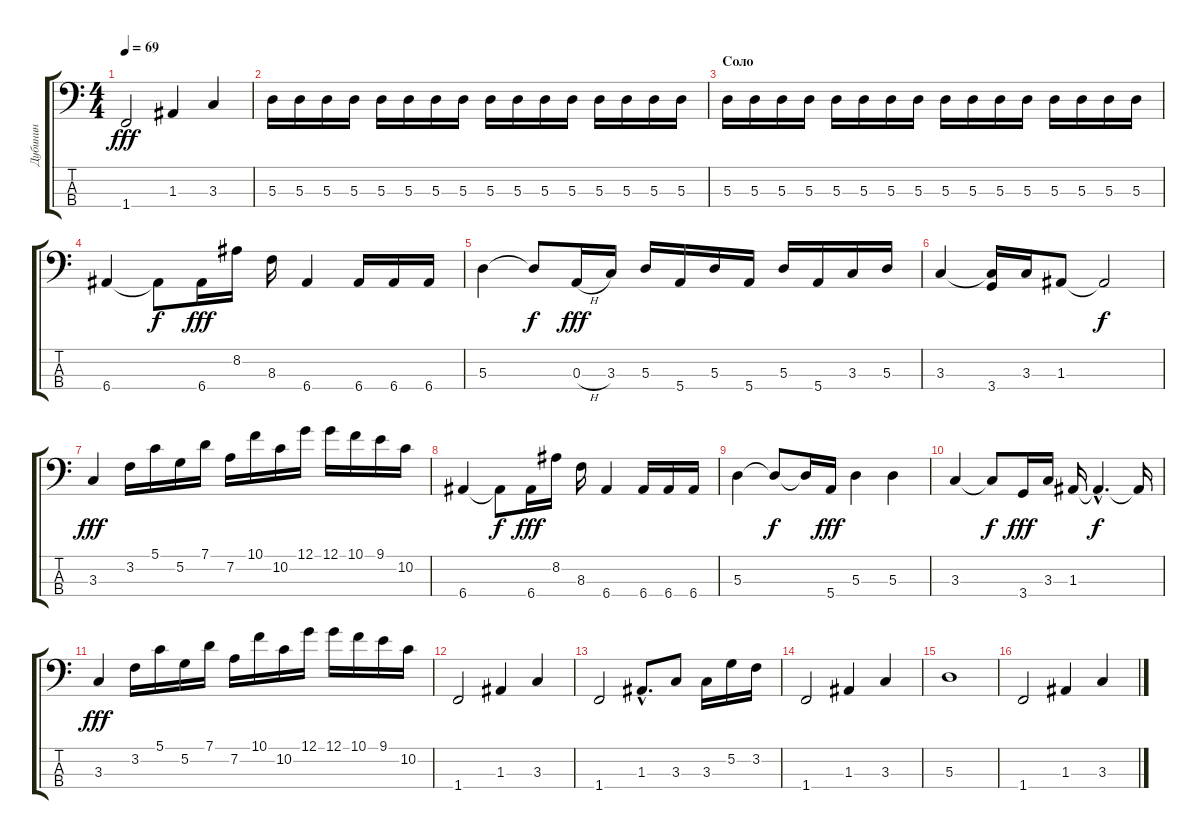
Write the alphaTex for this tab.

\track ("Дубинин" "Дубинин") {instrument electricbassfinger}
\staff {score tabs}
\tuning (G2 D2 A1 E1) {hide}
\ts (4 4)
\tempo 69
\clef f4
\ks c
1.4.2{dy fff} 1.3.4 3.3.4 |
5.3.16 5.3.16 5.3.16 5.3.16 5.3.16 5.3.16 5.3.16 5.3.16 5.3.16 5.3.16 5.3.16 5.3.16 5.3.16 5.3.16 5.3.16 5.3.16 |
\section ("" "Соло")
5.3.16 5.3.16 5.3.16 5.3.16 5.3.16 5.3.16 5.3.16 5.3.16 5.3.16 5.3.16 5.3.16 5.3.16 5.3.16 5.3.16 5.3.16 5.3.16 |
6.4.4 6.4{t}.8{dy f} 6.4.16{dy fff} 8.2.16 8.3.16 6.4.4 6.4.16 6.4.16 6.4.16 |
5.3.4 5.3{t}.8{dy f} 0.3{h}.16{dy fff} 3.3.16 5.3.16 5.4.16 5.3.16 5.4.16 5.3.16 5.4.16 3.3.16 5.3.16 |
3.3.4 (3.3{t} 3.4).16 3.3.16 1.3.8 1.3{t}.2{dy f} |
3.3.4{dy fff} 3.2.16 5.1.16 5.2.16 7.1.16 7.2.16 10.1.16 10.2.16 12.1.16 12.1.16 10.1.16 9.1.16 10.2.16 |
6.4.4 6.4{t}.8{dy f} 6.4.16{dy fff} 8.2.16 8.3.16 6.4.4 6.4.16 6.4.16 6.4.16 |
5.3.4 5.3{t}.8{dy f} 5.3{t}.16 5.4.16{dy fff} 5.3.4 5.3.4 |
3.3.4 3.3{t}.8{dy f} 3.4.16{dy fff} 3.3.16 1.3.16 1.3{hac t}.4{d dy f} 1.3{t}.16 |
3.3.4{dy fff} 3.2.16 5.1.16 5.2.16 7.1.16 7.2.16 10.1.16 10.2.16 12.1.16 12.1.16 10.1.16 9.1.16 10.2.16 |
1.4.2 1.3.4 3.3.4 |
1.4.2 1.3{hac}.8{d} 3.3.8 3.3.16 5.2.16 3.2.16 |
1.4.2 1.3.4 3.3.4 |
5.3.1 |
1.4.2 1.3.4 3.3.4
